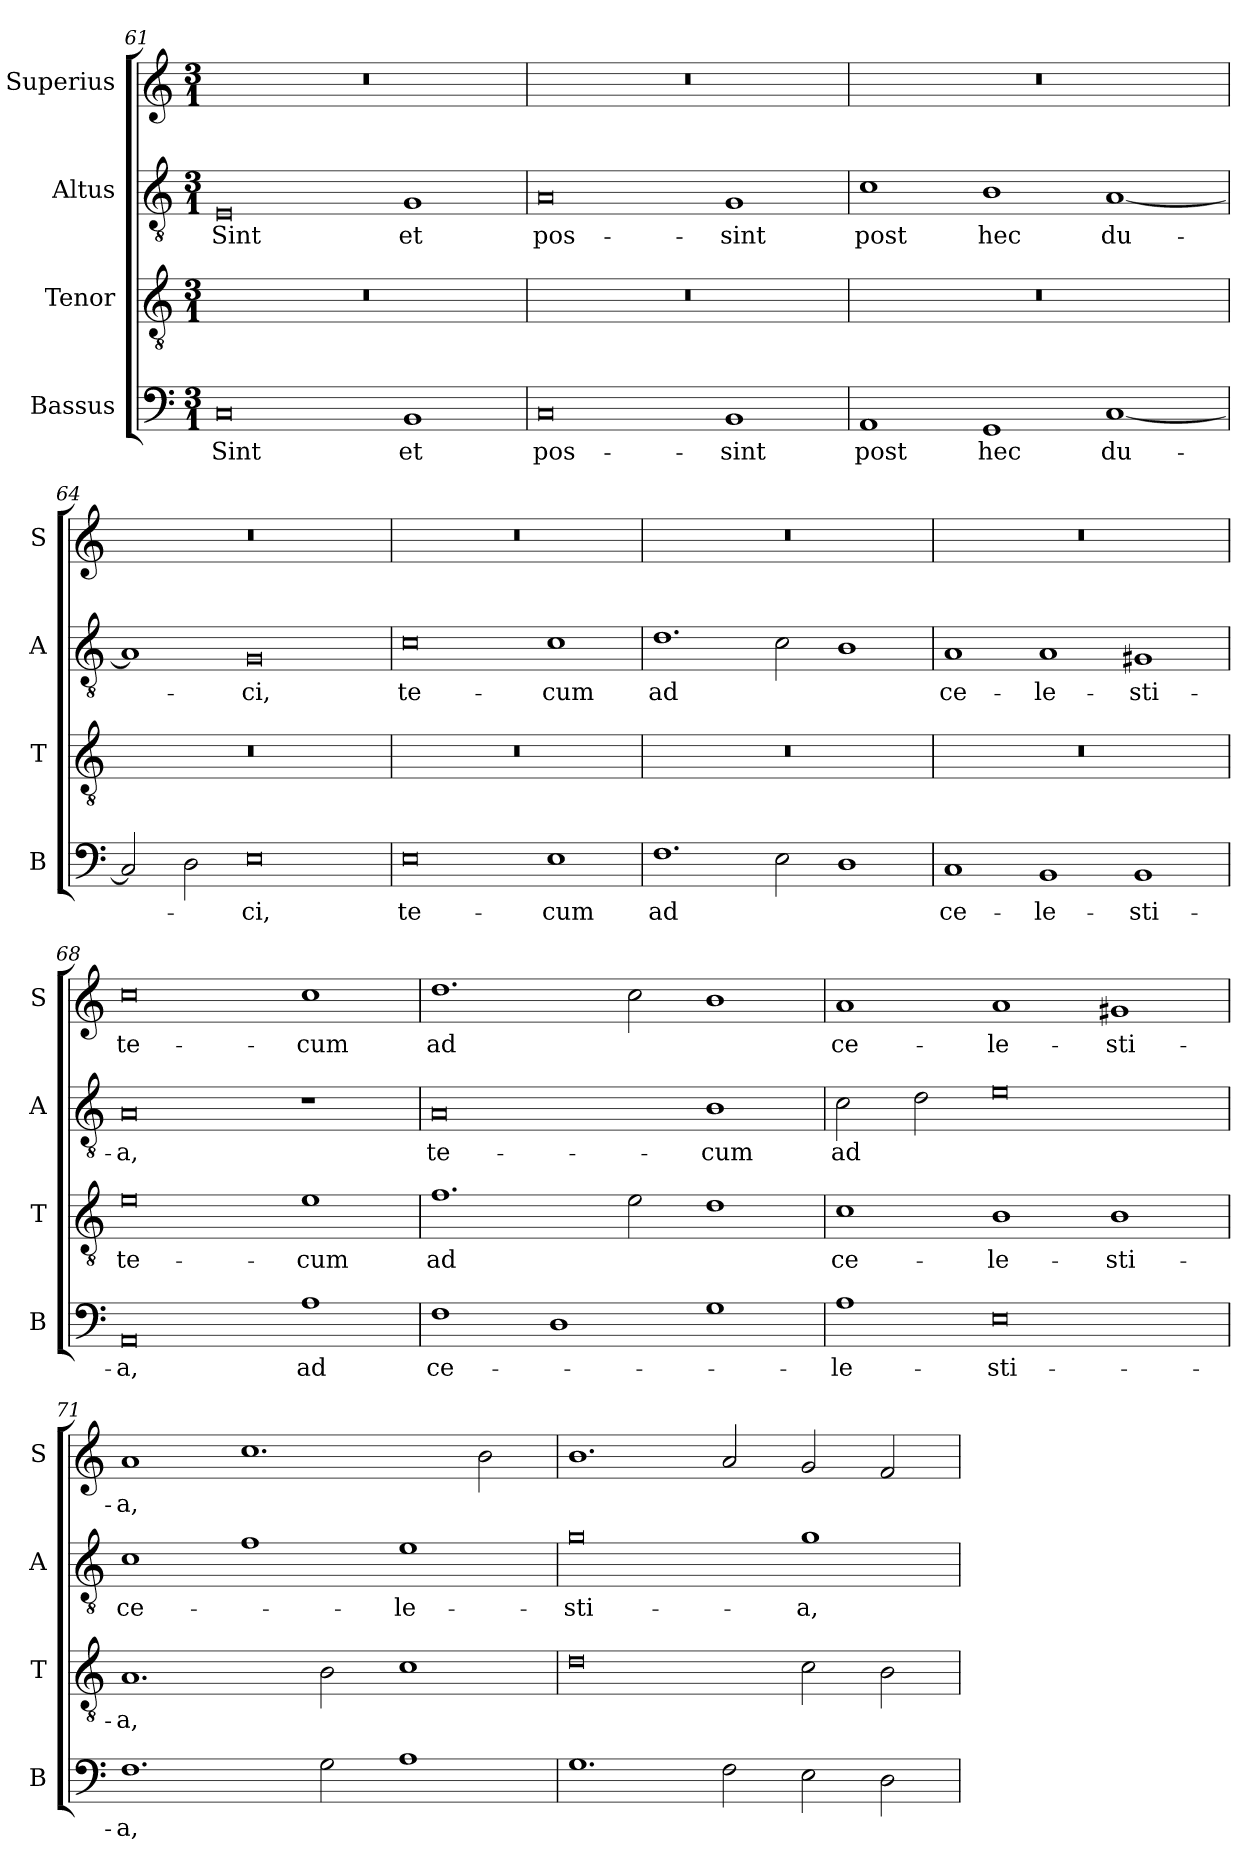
**kern	**text	**kern	**text	**kern	**text	**kern	**text
*part4	*part4	*part3	*part3	*part2	*part2	*part1	*part1
*staff4	*staff4	*staff3	*staff3	*staff2	*staff2	*staff1	*staff1
*I"Bassus	*	*I"Tenor	*	*I"Altus	*	*I"Superius	*
*I'B	*	*I'T	*	*I'A	*	*I'S	*
*clefF4	*	*clefGv2	*	*clefGv2	*	*clefG2	*
*k[]	*	*k[]	*	*k[]	*	*k[]	*
*M3/1	*	*M3/1	*	*M3/1	*	*M3/1	*
=61	=61	=61	=61	=61	=61	=61	=61
0C	Sint	0.r	.	0E	Sint	0.r	.
1BB	et	.	.	1G	et	.	.
=62	=62	=62	=62	=62	=62	=62	=62
0C	pos-	0.r	.	0A	pos-	0.r	.
1BB	-sint	.	.	1G	-sint	.	.
=63	=63	=63	=63	=63	=63	=63	=63
1AA	post	0.r	.	1c	post	0.r	.
1GG	hec	.	.	1B	hec	.	.
[1C	du-	.	.	[1A	du-	.	.
=64	=64	=64	=64	=64	=64	=64	=64
2C]	.	0.r	.	1A]	.	0.r	.
2D	.	.	.	.	.	.	.
0E	-ci,	.	.	0G	-ci,	.	.
=65	=65	=65	=65	=65	=65	=65	=65
0E	te-	0.r	.	0c	te-	0.r	.
1E	-cum	.	.	1c	-cum	.	.
=66	=66	=66	=66	=66	=66	=66	=66
1.F	ad	0.r	.	1.d	ad	0.r	.
2E	.	.	.	2c	.	.	.
1D	.	.	.	1B	.	.	.
=67	=67	=67	=67	=67	=67	=67	=67
1C	ce-	0.r	.	1A	ce-	0.r	.
1BB	-le-	.	.	1A	-le-	.	.
1BB	-sti-	.	.	1G#X	-sti-	.	.
=68	=68	=68	=68	=68	=68	=68	=68
0AA	-a,	0e	te-	0A	-a,	0cc	te-
!	!LO:LY:i	!	!	!	!	!	!
1A	ad	1e	-cum	1r	.	1cc	-cum
=69	=69	=69	=69	=69	=69	=69	=69
!	!LO:LY:i	!	!	!	!LO:LY:i	!	!
1F	ce-	1.f	ad	0A	te-	1.dd	ad
1D	.	.	.	.	.	.	.
.	.	2e	.	.	.	2cc	.
!	!	!	!	!	!LO:LY:i	!	!
1G	.	1d	.	1B	-cum	1b	.
=70	=70	=70	=70	=70	=70	=70	=70
!	!LO:LY:i	!	!	!	!LO:LY:i	!	!
1A	-le-	1c	ce-	2c	ad	1a	ce-
.	.	.	.	2d	.	.	.
!	!LO:LY:i	!	!	!	!	!	!
0E	-sti-	1B	-le-	0e	.	1a	-le-
.	.	1B	-sti-	.	.	1g#X	-sti-
=71	=71	=71	=71	=71	=71	=71	=71
!	!LO:LY:i	!	!	!	!LO:LY:i	!	!
1.F	-a,	1.A	-a,	1c	ce-	1a	-a,
.	.	.	.	1f	.	1.cc	.
2G	.	2B	.	.	.	.	.
!	!	!	!	!	!LO:LY:i	!	!
1A	.	1c	.	1e	-le-	.	.
.	.	.	.	.	.	2b	.
=72	=72	=72	=72	=72	=72	=72	=72
!	!	!	!	!	!LO:LY:i	!	!
1.G	.	0d	.	0g	-sti-	1.b	.
2F	.	.	.	.	.	2a	.
!	!	!	!	!	!LO:LY:i	!	!
2E	.	2c	.	1g	-a,	2g	.
2D	.	2B	.	.	.	2f	.
=	=	=	=	=	=	=	=
*-	*-	*-	*-	*-	*-	*-	*-
